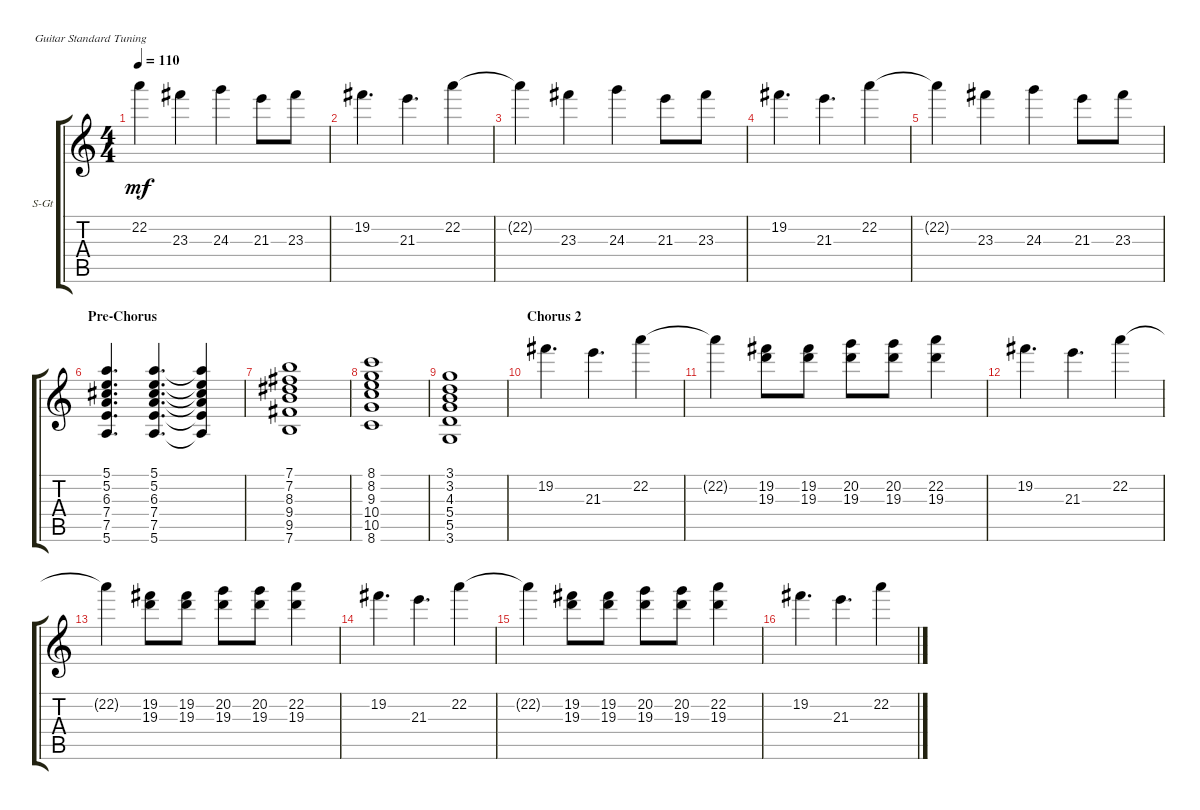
\bracketExtendMode groupsimilarinstruments
\firstSystemTrackNameOrientation horizontal
\otherSystemsTrackNameOrientation horizontal
\track ("Keyboards" "S-Gt") {instrument acousticguitarsteel}
\staff {score tabs}
\tuning (E4 B3 G3 D3 A2 E2)
\ts (4 4)
\tempo 110
\clef g2
\scale
0.333333
\ks c
22.2{t}.4{dy mf} 23.3.4 24.3.4 21.3.8 23.3.8 |
\scale
0.333333 19.2.4{d} 21.3.4{d} 22.2.4 |
\scale
0.333333 22.2{t}.4 23.3.4 24.3.4 21.3.8 23.3.8 |
\scale
0.333333 19.2.4{d} 21.3.4{d} 22.2.4 |
\scale
0.333333 22.2{t}.4 23.3.4 24.3.4 21.3.8 23.3.8 |
\section ("" "Pre-Chorus")
\scale
0.333333 (7.4 7.5 5.6 6.3 5.2 5.1).4{d} (7.4 7.5 5.6 6.3 5.2 5.1).4{d} (7.4{t} 7.5{t} 5.6{t} 6.3{t} 5.2{t} 5.1{t}).4 |
\scale
0.333333 (9.4 9.5 7.6 8.3 7.2 7.1).1 |
\scale
0.333333 (10.4 10.5 8.6 9.3 8.2 8.1).1 |
\scale
0.333333 (5.4 5.5 3.6 4.3 3.2 3.1).1 |
\section ("" "Chorus 2")
\scale
0.333333 19.2.4{d} 21.3.4{d} 22.2.4 |
\scale
0.333333 22.2{t}.4 (19.3 19.2).8 (19.3 19.2).8 (19.3 20.2).8 (19.3 20.2).8 (22.2 19.3).4 |
\scale
0.333333 19.2.4{d} 21.3.4{d} 22.2.4 |
\scale
0.333333 22.2{t}.4 (19.3 19.2).8 (19.3 19.2).8 (19.3 20.2).8 (19.3 20.2).8 (22.2 19.3).4 |
\scale
0.333333 19.2.4{d} 21.3.4{d} 22.2.4 |
\scale
0.333333 22.2{t}.4 (19.3 19.2).8 (19.3 19.2).8 (19.3 20.2).8 (19.3 20.2).8 (22.2 19.3).4 |
\scale
0.333333 19.2.4{d} 21.3.4{d} 22.2.4
